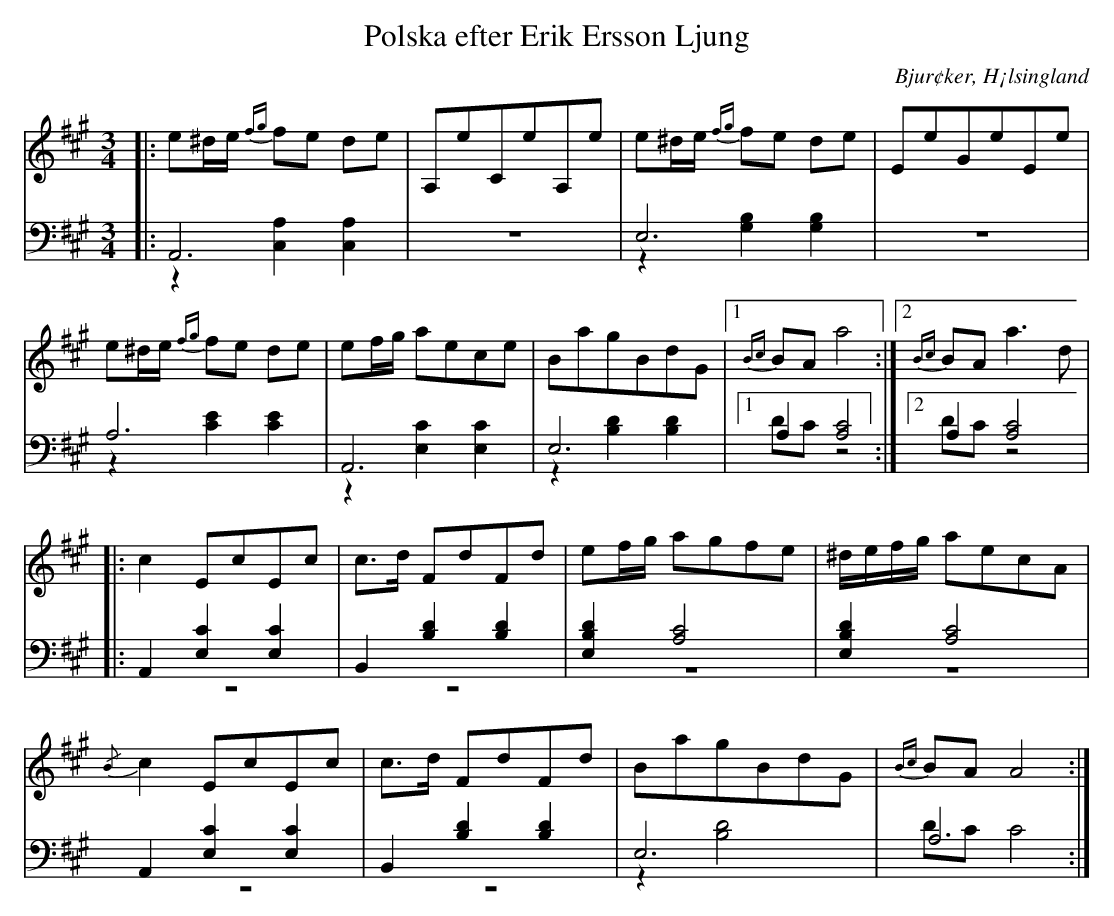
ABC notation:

X:1
T: Polska efter Erik Ersson Ljung
O: Bjur¢ker, H¡lsingland
M: 3/4
L: 1/16
K: A
V:1
V:2
V:3 merge
V:1
|: e2^de {fg}f2e2 d2e2|A,2e2C2e2A,2e2|e2^de {fg}f2e2 d2e2|E2e2G2e2E2e2 |
e2^de {fg}f2e2 d2e2|e2fg a2e2c2e2|B2a2g2B2d2G2|1 {Bc}B2A2 a8:|2 {Bc}B2A2 a6 d2|
|:c4 E2c2E2c2|c2>d2 F2d2F2d2|e2fg a2g2f2e2|^defg a2e2c2A2|
{/B}c4 E2c2E2c2|c2>d2 F2d2F2d2|B2a2g2B2d2G2|{Bc}B2A2 A8:|
V:2 clef=bass
|: A,,12|z12|E,12|z12|
A,12|A,,12|E,12|1 A,4 [A,8C8]:|2 A,4 [A,8C8]|
|:A,,4 [E,4C4]  [E,4C4]|B,,4 [B,4D4]  [B,4D4]|[E,4B,4D4] [A,8C8]|[E,4B,4D4] [A,8C8]|
A,,4 [E,4C4] [E,4C4]|B,,4 [B,4D4] [B,4D4]|E,12|A,12:|
V:3 clef=bass
|: z4 [C,4A,4] [C,4A,4]|z12|z4 [G,4B,4] [G,4B,4]|z12|
z4 [C4E4] [C4E4]|z4 [E,4C4]  [E,4C4]|z4 [B,4D4] [B,4D4]|1 D2C2 z8:|2 D2C2 z8|
|:z12|z12|z12|z12|
|:z12|z12|z4 [B,8D8]|D2C2 C8:|
